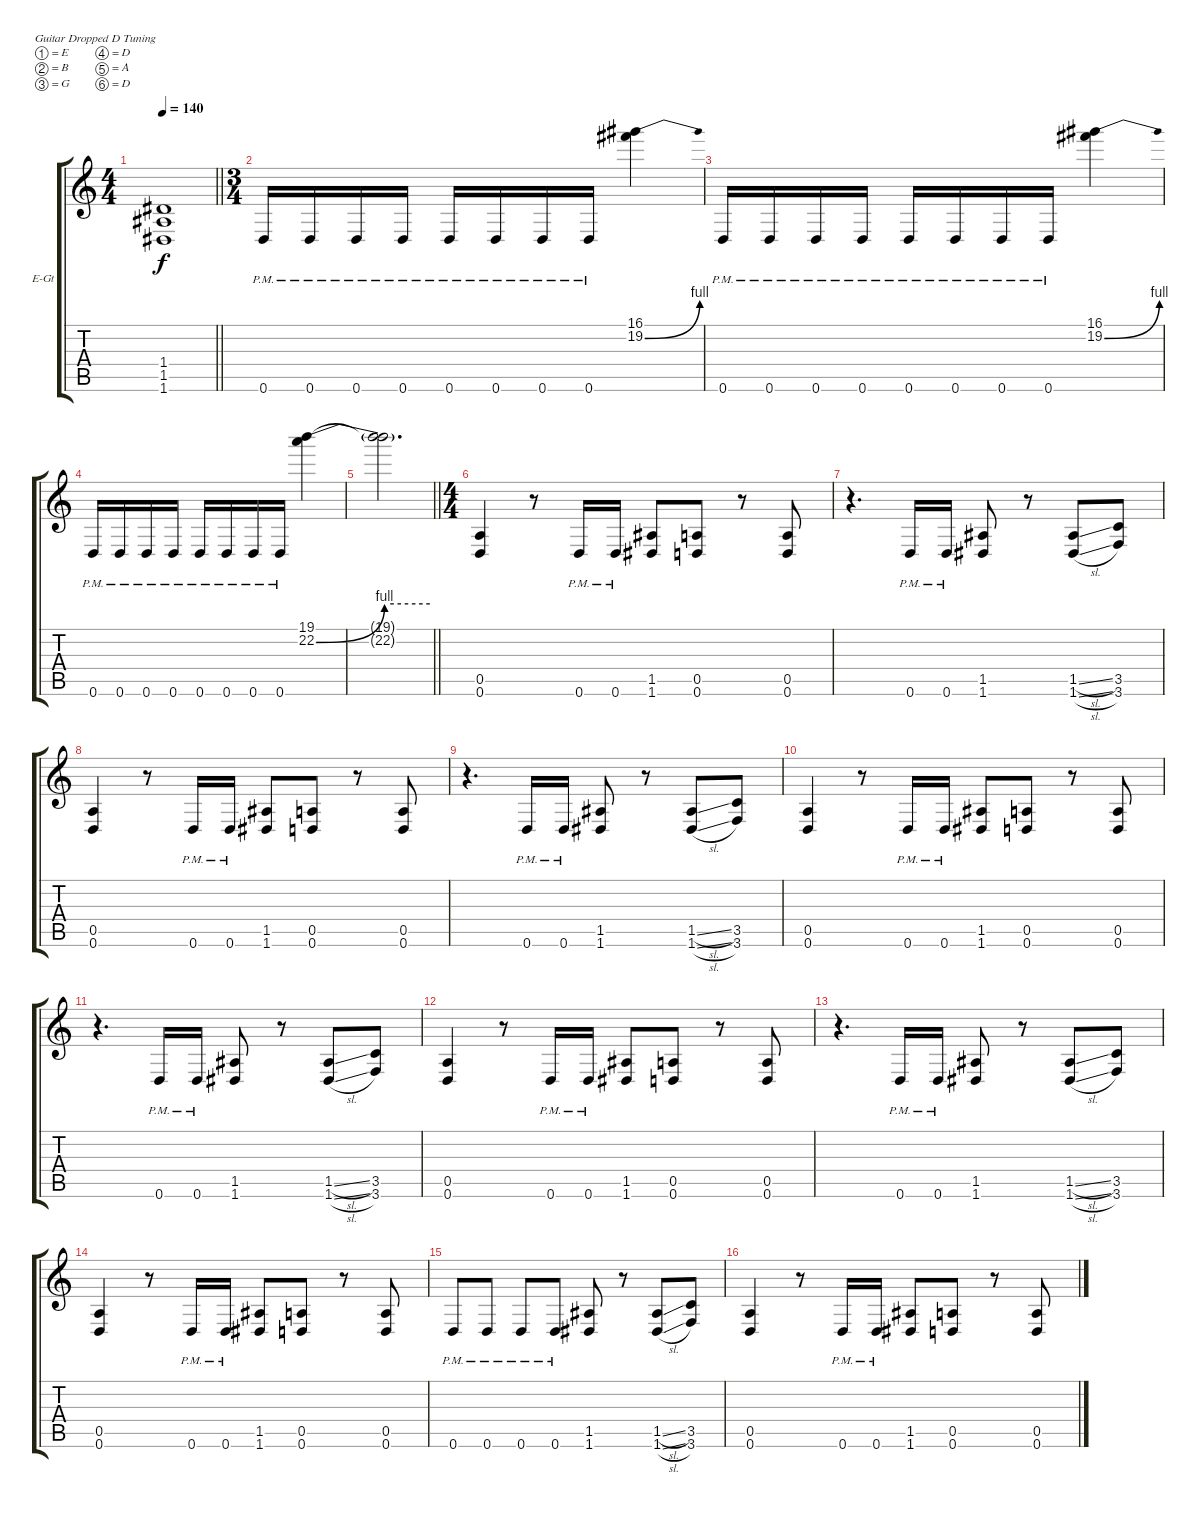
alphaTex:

\bracketExtendMode groupsimilarinstruments
\firstSystemTrackNameOrientation horizontal
\otherSystemsTrackNameOrientation horizontal
\track ("Lead Guitar" "E-Gt") {instrument distortionguitar}
\staff {score tabs}
\tuning (E4 B3 G3 D3 A2 D2)
\ts (4 4)
\tempo 140
\clef g2
\barLineRight lightlight
\ks c
(1.4 1.5 1.6).1{dy f} |
\ts (3 4)
\beaming (8 2 2 2 2)
0.6{pm}.16 0.6{pm}.16 0.6{pm}.16 0.6{pm}.16 0.6{pm}.16 0.6{pm}.16 0.6{pm}.16 0.6{pm}.16 (16.1 19.2{be (bend 0 0 60 4)}).4 |
0.6{pm}.16 0.6{pm}.16 0.6{pm}.16 0.6{pm}.16 0.6{pm}.16 0.6{pm}.16 0.6{pm}.16 0.6{pm}.16 (16.1 19.2{be (bend 0 0 60 4)}).4 |
0.6{pm}.16 0.6{pm}.16 0.6{pm}.16 0.6{pm}.16 0.6{pm}.16 0.6{pm}.16 0.6{pm}.16 0.6{pm}.16 (19.1 22.2{be (bend 0 0 60 4)}).4 |
\barLineRight lightlight
(19.1{t} 22.2{be (hold 0 4 60 4) t}).2{d} |
\ts (4 4)
\beaming (8 2 2 2 2)
(0.5 0.6).4 r.8 0.6{pm}.16 0.6{pm}.16 (1.5 1.6).8 (0.5 0.6).8 r.8 (0.5 0.6).8 |
r.4{d} 0.6{pm}.16 0.6{pm}.16 (1.5 1.6).8 r.8 (1.5{sl} 1.6{sl}).8 (3.5 3.6).8 |
(0.5 0.6).4 r.8 0.6{pm}.16 0.6{pm}.16 (1.5 1.6).8 (0.5 0.6).8 r.8 (0.5 0.6).8 |
r.4{d} 0.6{pm}.16 0.6{pm}.16 (1.5 1.6).8 r.8 (1.5{sl} 1.6{sl}).8 (3.5 3.6).8 |
(0.5 0.6).4 r.8 0.6{pm}.16 0.6{pm}.16 (1.5 1.6).8 (0.5 0.6).8 r.8 (0.5 0.6).8 |
r.4{d} 0.6{pm}.16 0.6{pm}.16 (1.5 1.6).8 r.8 (1.5{sl} 1.6{sl}).8 (3.5 3.6).8 |
(0.5 0.6).4 r.8 0.6{pm}.16 0.6{pm}.16 (1.5 1.6).8 (0.5 0.6).8 r.8 (0.5 0.6).8 |
r.4{d} 0.6{pm}.16 0.6{pm}.16 (1.5 1.6).8 r.8 (1.5{sl} 1.6{sl}).8 (3.5 3.6).8 |
(0.5 0.6).4 r.8 0.6{pm}.16 0.6{pm}.16 (1.5 1.6).8 (0.5 0.6).8 r.8 (0.5 0.6).8 |
0.6{pm}.8 0.6{pm}.8 0.6{pm}.8 0.6{pm}.8 (1.5 1.6).8 r.8 (1.5{sl} 1.6{sl}).8 (3.5 3.6).8 |
(0.5 0.6).4 r.8 0.6{pm}.16 0.6{pm}.16 (1.5 1.6).8 (0.5 0.6).8 r.8 (0.5 0.6).8
